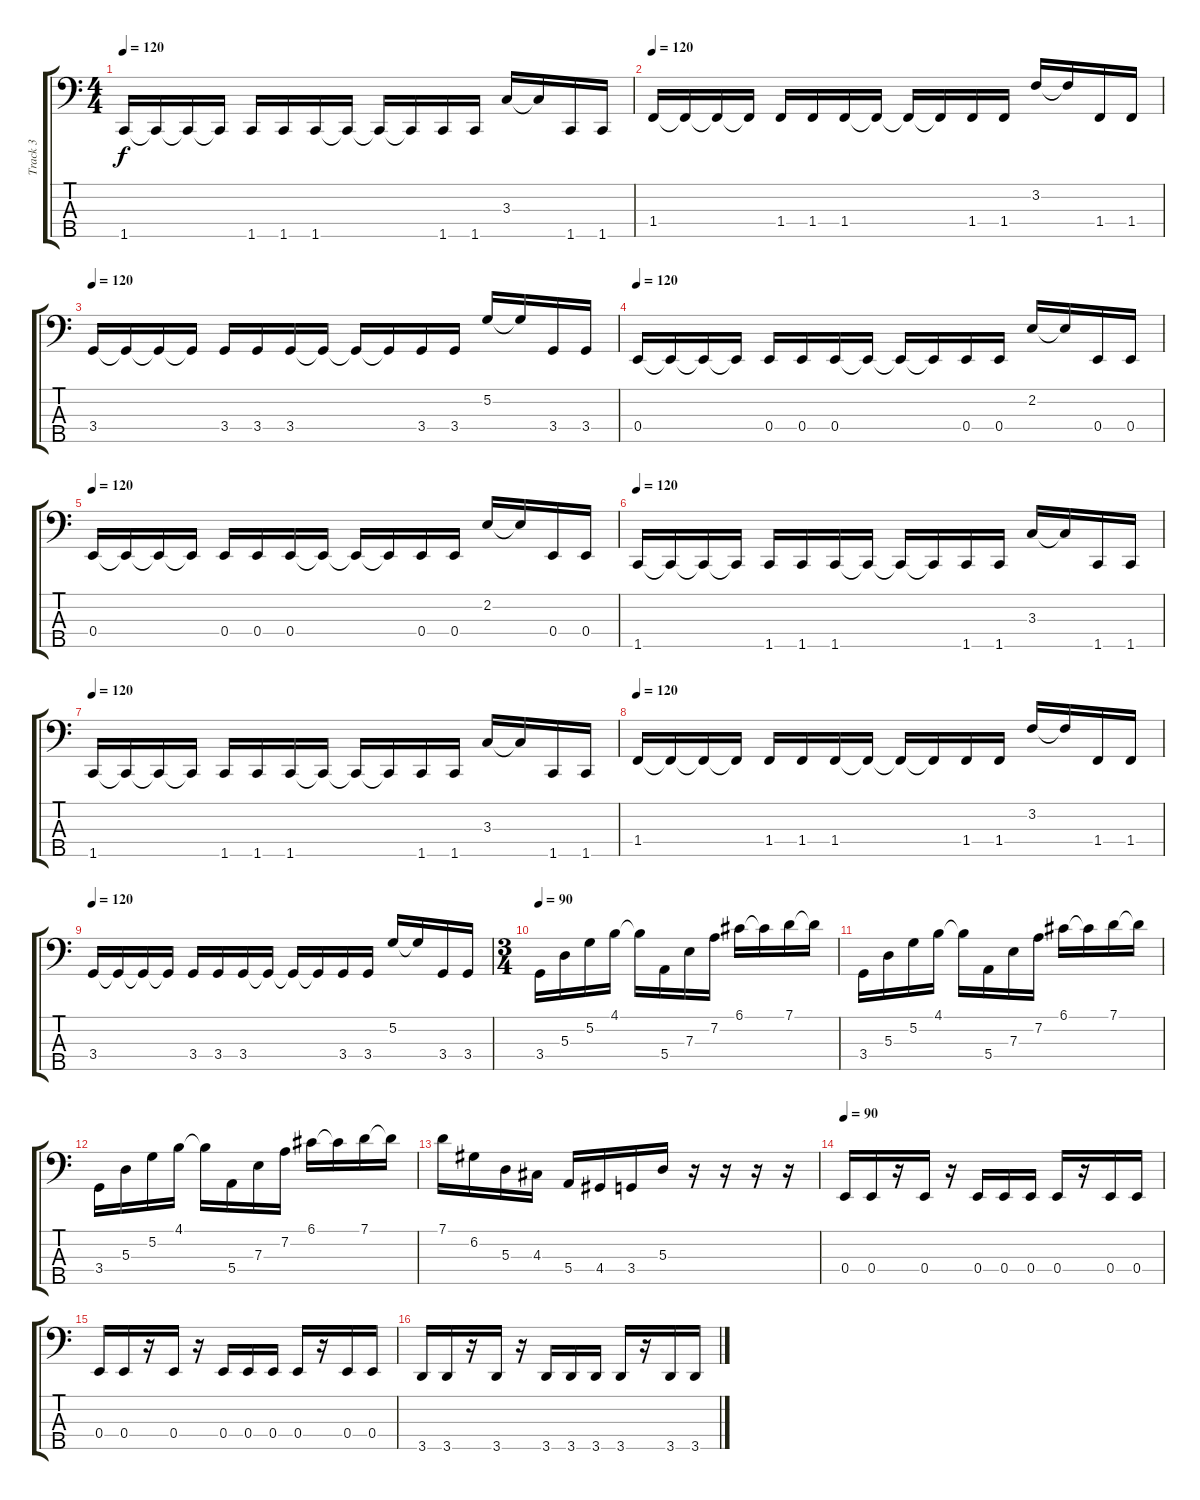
\track ("Track 3" "Track 3") {instrument electricbassfinger}
\staff {score tabs}
\tuning (G2 D2 A1 E1 B0) {hide}
\ts (4 4)
\tempo 120
\clef f4
\ks c
1.5.16{dy f} 1.5{t}.16 1.5{t}.16 1.5{t}.16 1.5.16 1.5.16 1.5.16 1.5{t}.16 1.5{t}.16 1.5{t}.16 1.5.16 1.5.16 3.3.16 3.3{t}.16 1.5.16 1.5.16 |
\tempo 120
1.4.16 1.4{t}.16 1.4{t}.16 1.4{t}.16 1.4.16 1.4.16 1.4.16 1.4{t}.16 1.4{t}.16 1.4{t}.16 1.4.16 1.4.16 3.2.16 3.2{t}.16 1.4.16 1.4.16 |
\tempo 120
3.4.16 3.4{t}.16 3.4{t}.16 3.4{t}.16 3.4.16 3.4.16 3.4.16 3.4{t}.16 3.4{t}.16 3.4{t}.16 3.4.16 3.4.16 5.2.16 5.2{t}.16 3.4.16 3.4.16 |
\tempo 120
0.4.16 0.4{t}.16 0.4{t}.16 0.4{t}.16 0.4.16 0.4.16 0.4.16 0.4{t}.16 0.4{t}.16 0.4{t}.16 0.4.16 0.4.16 2.2.16 2.2{t}.16 0.4.16 0.4.16 |
\tempo 120
0.4.16 0.4{t}.16 0.4{t}.16 0.4{t}.16 0.4.16 0.4.16 0.4.16 0.4{t}.16 0.4{t}.16 0.4{t}.16 0.4.16 0.4.16 2.2.16 2.2{t}.16 0.4.16 0.4.16 |
\tempo 120
1.5.16 1.5{t}.16 1.5{t}.16 1.5{t}.16 1.5.16 1.5.16 1.5.16 1.5{t}.16 1.5{t}.16 1.5{t}.16 1.5.16 1.5.16 3.3.16 3.3{t}.16 1.5.16 1.5.16 |
\tempo 120
1.5.16 1.5{t}.16 1.5{t}.16 1.5{t}.16 1.5.16 1.5.16 1.5.16 1.5{t}.16 1.5{t}.16 1.5{t}.16 1.5.16 1.5.16 3.3.16 3.3{t}.16 1.5.16 1.5.16 |
\tempo 120
1.4.16 1.4{t}.16 1.4{t}.16 1.4{t}.16 1.4.16 1.4.16 1.4.16 1.4{t}.16 1.4{t}.16 1.4{t}.16 1.4.16 1.4.16 3.2.16 3.2{t}.16 1.4.16 1.4.16 |
\tempo 120
3.4.16 3.4{t}.16 3.4{t}.16 3.4{t}.16 3.4.16 3.4.16 3.4.16 3.4{t}.16 3.4{t}.16 3.4{t}.16 3.4.16 3.4.16 5.2.16 5.2{t}.16 3.4.16 3.4.16 |
\ts (3 4)
\tempo 90
3.4.16 5.3.16 5.2.16 4.1.16 4.1{t}.16 5.4.16 7.3.16 7.2.16 6.1.16 6.1{t}.16 7.1.16 7.1{t}.16 |
3.4.16 5.3.16 5.2.16 4.1.16 4.1{t}.16 5.4.16 7.3.16 7.2.16 6.1.16 6.1{t}.16 7.1.16 7.1{t}.16 |
3.4.16 5.3.16 5.2.16 4.1.16 4.1{t}.16 5.4.16 7.3.16 7.2.16 6.1.16 6.1{t}.16 7.1.16 7.1{t}.16 |
7.1.16 6.2.16 5.3.16 4.3.16 5.4.16 4.4.16 3.4.16 5.3.16 r.16 r.16 r.16 r.16 |
\tempo 90
0.4.16 0.4.16 r.16 0.4.16 r.16 0.4.16 0.4.16 0.4.16 0.4.16 r.16 0.4.16 0.4.16 |
0.4.16 0.4.16 r.16 0.4.16 r.16 0.4.16 0.4.16 0.4.16 0.4.16 r.16 0.4.16 0.4.16 |
3.5.16 3.5.16 r.16 3.5.16 r.16 3.5.16 3.5.16 3.5.16 3.5.16 r.16 3.5.16 3.5.16
